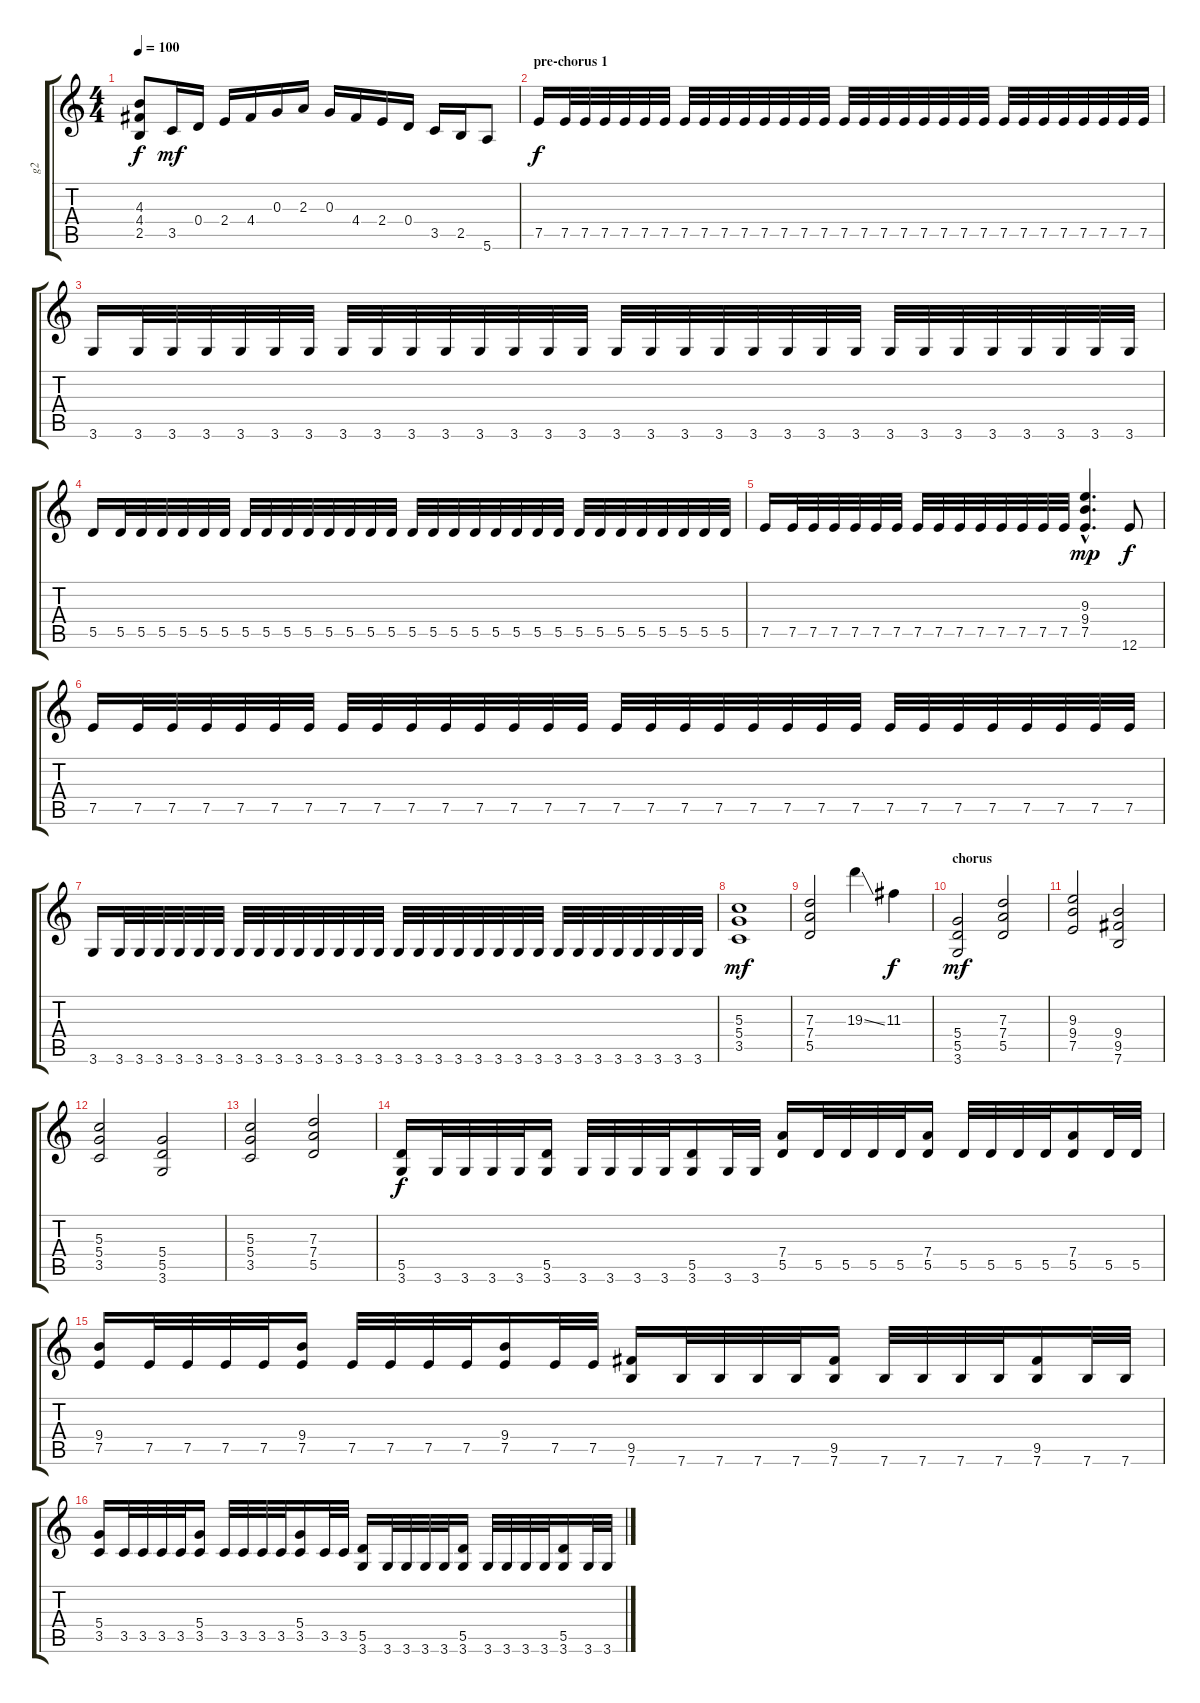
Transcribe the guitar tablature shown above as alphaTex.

\track ("g2" "g2") {instrument overdrivenguitar}
\staff {score tabs}
\tuning (E4 B3 G3 D3 A2 E2) {hide}
\ts (4 4)
\tempo 100
\clef g2
\ks c
(4.3 4.4 2.5).8{dy f} 3.5.16{dy mf} 0.4.16 2.4.16 4.4.16 0.3.16 2.3.16 0.3.16 4.4.16 2.4.16 0.4.16 3.5.16 2.5.16 5.6.8 |
\section ("" "pre-chorus 1")
7.5.16{dy f} 7.5.32 7.5.32 7.5.32 7.5.32 7.5.32 7.5.32 7.5.32 7.5.32 7.5.32 7.5.32 7.5.32 7.5.32 7.5.32 7.5.32 7.5.32 7.5.32 7.5.32 7.5.32 7.5.32 7.5.32 7.5.32 7.5.32 7.5.32 7.5.32 7.5.32 7.5.32 7.5.32 7.5.32 7.5.32 7.5.32 |
3.6.16 3.6.32 3.6.32 3.6.32 3.6.32 3.6.32 3.6.32 3.6.32 3.6.32 3.6.32 3.6.32 3.6.32 3.6.32 3.6.32 3.6.32 3.6.32 3.6.32 3.6.32 3.6.32 3.6.32 3.6.32 3.6.32 3.6.32 3.6.32 3.6.32 3.6.32 3.6.32 3.6.32 3.6.32 3.6.32 3.6.32 |
5.5.16 5.5.32 5.5.32 5.5.32 5.5.32 5.5.32 5.5.32 5.5.32 5.5.32 5.5.32 5.5.32 5.5.32 5.5.32 5.5.32 5.5.32 5.5.32 5.5.32 5.5.32 5.5.32 5.5.32 5.5.32 5.5.32 5.5.32 5.5.32 5.5.32 5.5.32 5.5.32 5.5.32 5.5.32 5.5.32 5.5.32 |
7.5.16 7.5.32 7.5.32 7.5.32 7.5.32 7.5.32 7.5.32 7.5.32 7.5.32 7.5.32 7.5.32 7.5.32 7.5.32 7.5.32 7.5.32 (9.3{hac} 9.4{hac} 7.5{hac}).4{d dy mp} 12.6.8{dy f} |
7.5.16 7.5.32 7.5.32 7.5.32 7.5.32 7.5.32 7.5.32 7.5.32 7.5.32 7.5.32 7.5.32 7.5.32 7.5.32 7.5.32 7.5.32 7.5.32 7.5.32 7.5.32 7.5.32 7.5.32 7.5.32 7.5.32 7.5.32 7.5.32 7.5.32 7.5.32 7.5.32 7.5.32 7.5.32 7.5.32 7.5.32 |
3.6.16 3.6.32 3.6.32 3.6.32 3.6.32 3.6.32 3.6.32 3.6.32 3.6.32 3.6.32 3.6.32 3.6.32 3.6.32 3.6.32 3.6.32 3.6.32 3.6.32 3.6.32 3.6.32 3.6.32 3.6.32 3.6.32 3.6.32 3.6.32 3.6.32 3.6.32 3.6.32 3.6.32 3.6.32 3.6.32 3.6.32 |
(5.3 5.4 3.5).1{dy mf} |
(7.3 7.4 5.5).2 19.3{ss}.4 11.3.4{dy f} |
\section ("" "chorus")
(5.4 5.5 3.6).2{dy mf} (7.3 7.4 5.5).2 |
(9.3 9.4 7.5).2 (9.4 9.5 7.6).2 |
(5.3 5.4 3.5).2 (5.4 5.5 3.6).2 |
(5.3 5.4 3.5).2 (7.3 7.4 5.5).2 |
(5.5 3.6).16{dy f} 3.6.32 3.6.32 3.6.32 3.6.32 (5.5 3.6).16 3.6.32 3.6.32 3.6.32 3.6.32 (5.5 3.6).16 3.6.32 3.6.32 (7.4 5.5).16 5.5.32 5.5.32 5.5.32 5.5.32 (7.4 5.5).16 5.5.32 5.5.32 5.5.32 5.5.32 (7.4 5.5).16 5.5.32 5.5.32 |
(9.4 7.5).16 7.5.32 7.5.32 7.5.32 7.5.32 (9.4 7.5).16 7.5.32 7.5.32 7.5.32 7.5.32 (9.4 7.5).16 7.5.32 7.5.32 (9.5 7.6).16 7.6.32 7.6.32 7.6.32 7.6.32 (9.5 7.6).16 7.6.32 7.6.32 7.6.32 7.6.32 (9.5 7.6).16 7.6.32 7.6.32 |
(5.4 3.5).16 3.5.32 3.5.32 3.5.32 3.5.32 (5.4 3.5).16 3.5.32 3.5.32 3.5.32 3.5.32 (5.4 3.5).16 3.5.32 3.5.32 (5.5 3.6).16 3.6.32 3.6.32 3.6.32 3.6.32 (5.5 3.6).16 3.6.32 3.6.32 3.6.32 3.6.32 (5.5 3.6).16 3.6.32 3.6.32
